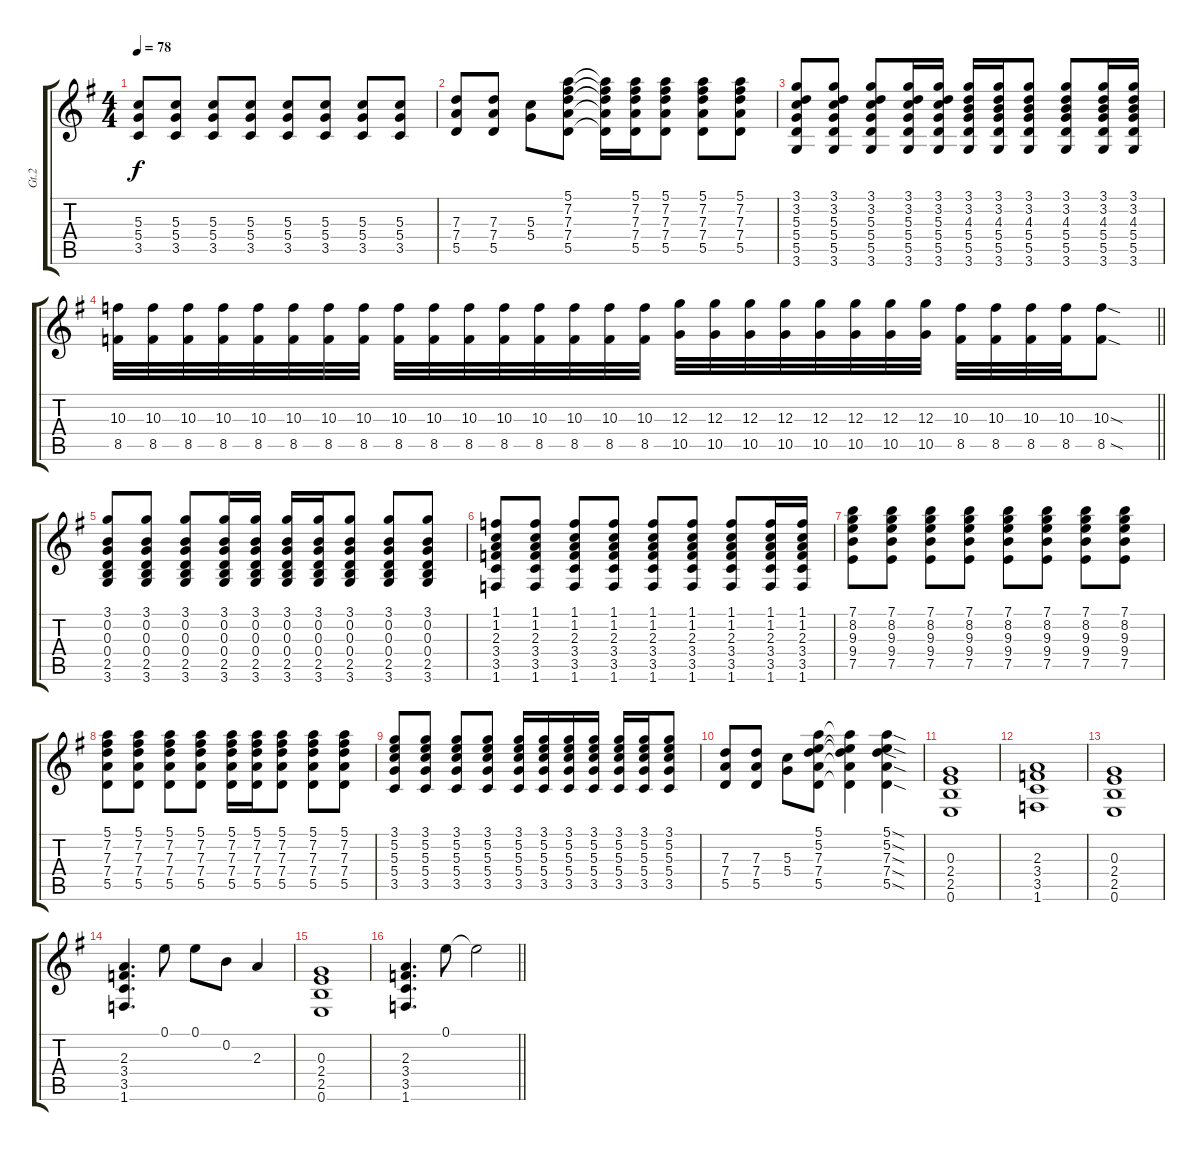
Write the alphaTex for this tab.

\track ("Gt.2" "Gt.2") {instrument overdrivenguitar}
\staff {score tabs}
\tuning (E4 B3 G3 D3 A2 E2) {hide}
\ts (4 4)
\tempo 78
\clef g2
\ks g
(5.3 5.4 3.5).8{dy f} (5.3 5.4 3.5).8 (5.3 5.4 3.5).8 (5.3 5.4 3.5).8 (5.3 5.4 3.5).8 (5.3 5.4 3.5).8 (5.3 5.4 3.5).8 (5.3 5.4 3.5).8 |
(7.3 7.4 5.5).8 (7.3 7.4 5.5).8 (5.3 5.4).8 (5.1 7.2 7.3 7.4 5.5).8 (5.1{t} 7.2{t} 7.3{t} 7.4{t} 5.5{t}).16 (5.1 7.2 7.3 7.4 5.5).16 (5.1 7.2 7.3 7.4 5.5).8 (5.1 7.2 7.3 7.4 5.5).8 (5.1 7.2 7.3 7.4 5.5).8 |
(3.1 3.2 5.3 5.4 5.5 3.6).8 (3.1 3.2 5.3 5.4 5.5 3.6).8 (3.1 3.2 5.3 5.4 5.5 3.6).8 (3.1 3.2 5.3 5.4 5.5 3.6).16 (3.1 3.2 5.3 5.4 5.5 3.6).16 (3.1 3.2 4.3 5.4 5.5 3.6).16 (3.1 3.2 4.3 5.4 5.5 3.6).16 (3.1 3.2 4.3 5.4 5.5 3.6).8 (3.1 3.2 4.3 5.4 5.5 3.6).8 (3.1 3.2 4.3 5.4 5.5 3.6).16 (3.1 3.2 4.3 5.4 5.5 3.6).16 |
\barLineRight lightlight
(10.3 8.5).32 (10.3 8.5).32 (10.3 8.5).32 (10.3 8.5).32 (10.3 8.5).32 (10.3 8.5).32 (10.3 8.5).32 (10.3 8.5).32 (10.3 8.5).32 (10.3 8.5).32 (10.3 8.5).32 (10.3 8.5).32 (10.3 8.5).32 (10.3 8.5).32 (10.3 8.5).32 (10.3 8.5).32 (12.3 10.5).32 (12.3 10.5).32 (12.3 10.5).32 (12.3 10.5).32 (12.3 10.5).32 (12.3 10.5).32 (12.3 10.5).32 (12.3 10.5).32 (10.3 8.5).32 (10.3 8.5).32 (10.3 8.5).32 (10.3 8.5).32 (10.3{sod} 8.5{sod}).8 |
(3.1 0.2 0.3 0.4 2.5 3.6).8 (3.1 0.2 0.3 0.4 2.5 3.6).8 (3.1 0.2 0.3 0.4 2.5 3.6).8 (3.1 0.2 0.3 0.4 2.5 3.6).16 (3.1 0.2 0.3 0.4 2.5 3.6).16 (3.1 0.2 0.3 0.4 2.5 3.6).16 (3.1 0.2 0.3 0.4 2.5 3.6).16 (3.1 0.2 0.3 0.4 2.5 3.6).8 (3.1 0.2 0.3 0.4 2.5 3.6).8 (3.1 0.2 0.3 0.4 2.5 3.6).8 |
(1.1 1.2 2.3 3.4 3.5 1.6).8 (1.1 1.2 2.3 3.4 3.5 1.6).8 (1.1 1.2 2.3 3.4 3.5 1.6).8 (1.1 1.2 2.3 3.4 3.5 1.6).8 (1.1 1.2 2.3 3.4 3.5 1.6).8 (1.1 1.2 2.3 3.4 3.5 1.6).8 (1.1 1.2 2.3 3.4 3.5 1.6).8 (1.1 1.2 2.3 3.4 3.5 1.6).16 (1.1 1.2 2.3 3.4 3.5 1.6).16 |
(7.1 8.2 9.3 9.4 7.5).8 (7.1 8.2 9.3 9.4 7.5).8 (7.1 8.2 9.3 9.4 7.5).8 (7.1 8.2 9.3 9.4 7.5).8 (7.1 8.2 9.3 9.4 7.5).8 (7.1 8.2 9.3 9.4 7.5).8 (7.1 8.2 9.3 9.4 7.5).8 (7.1 8.2 9.3 9.4 7.5).8 |
(5.1 7.2 7.3 7.4 5.5).8 (5.1 7.2 7.3 7.4 5.5).8 (5.1 7.2 7.3 7.4 5.5).8 (5.1 7.2 7.3 7.4 5.5).8 (5.1 7.2 7.3 7.4 5.5).16 (5.1 7.2 7.3 7.4 5.5).16 (5.1 7.2 7.3 7.4 5.5).8 (5.1 7.2 7.3 7.4 5.5).8 (5.1 7.2 7.3 7.4 5.5).8 |
(3.1 5.2 5.3 5.4 3.5).8 (3.1 5.2 5.3 5.4 3.5).8 (3.1 5.2 5.3 5.4 3.5).8 (3.1 5.2 5.3 5.4 3.5).8 (3.1 5.2 5.3 5.4 3.5).16 (3.1 5.2 5.3 5.4 3.5).16 (3.1 5.2 5.3 5.4 3.5).16 (3.1 5.2 5.3 5.4 3.5).16 (3.1 5.2 5.3 5.4 3.5).16 (3.1 5.2 5.3 5.4 3.5).16 (3.1 5.2 5.3 5.4 3.5).8 |
(7.3 7.4 5.5).8 (7.3 7.4 5.5).8 (5.3 5.4).8 (5.1 5.2 7.3 7.4 5.5).8 (5.1{t} 5.2{t} 7.3{t} 7.4{t} 5.5{t}).4 (5.1{sod} 5.2{sod} 7.3{sod} 7.4{sod} 5.5{sod}).4 |
(0.3 2.4 2.5 0.6).1 |
(2.3 3.4 3.5 1.6).1 |
(0.3 2.4 2.5 0.6).1 |
(2.3 3.4 3.5 1.6).4{d} 0.1.8 0.1.8 0.2.8 2.3.4 |
(0.3 2.4 2.5 0.6).1 |
\barLineRight lightlight
(2.3 3.4 3.5 1.6).4{d} 0.1.8 0.1{t}.2
